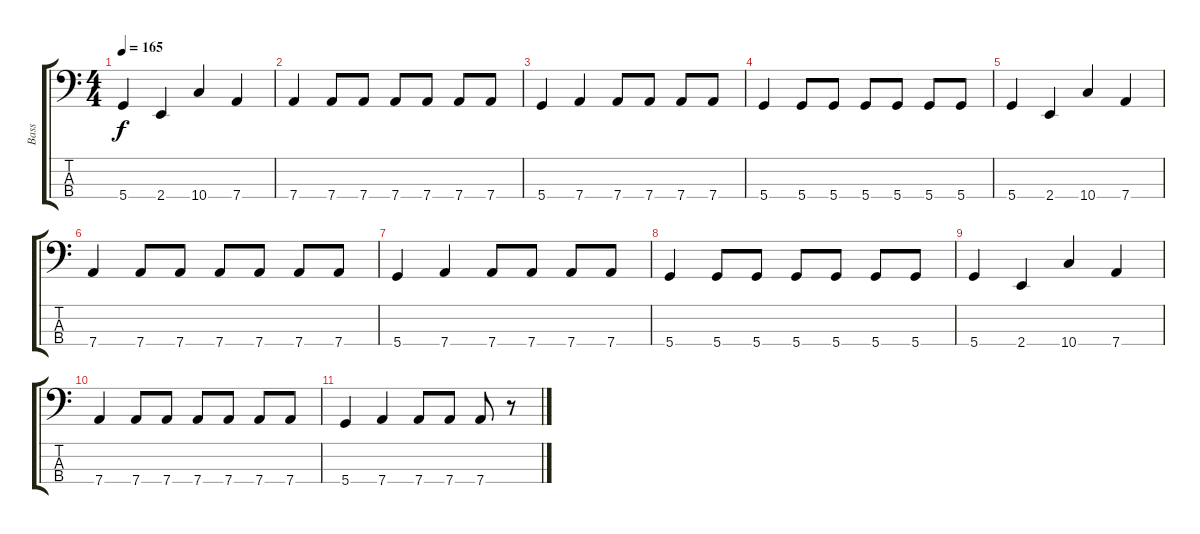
\track ("Bass" "Bass") {instrument electricbassfinger}
\staff {score tabs}
\tuning (G2 D2 A1 D1) {hide}
\ts (4 4)
\tempo 165
\clef f4
\ks c
5.4.4{dy f} 2.4.4 10.4.4 7.4.4 |
7.4.4 7.4.8 7.4.8 7.4.8 7.4.8 7.4.8 7.4.8 |
5.4.4 7.4.4 7.4.8 7.4.8 7.4.8 7.4.8 |
5.4.4 5.4.8 5.4.8 5.4.8 5.4.8 5.4.8 5.4.8 |
5.4.4 2.4.4 10.4.4 7.4.4 |
7.4.4 7.4.8 7.4.8 7.4.8 7.4.8 7.4.8 7.4.8 |
5.4.4 7.4.4 7.4.8 7.4.8 7.4.8 7.4.8 |
5.4.4 5.4.8 5.4.8 5.4.8 5.4.8 5.4.8 5.4.8 |
5.4.4 2.4.4 10.4.4 7.4.4 |
7.4.4 7.4.8 7.4.8 7.4.8 7.4.8 7.4.8 7.4.8 |
5.4.4 7.4.4 7.4.8 7.4.8 7.4.8 r.8
